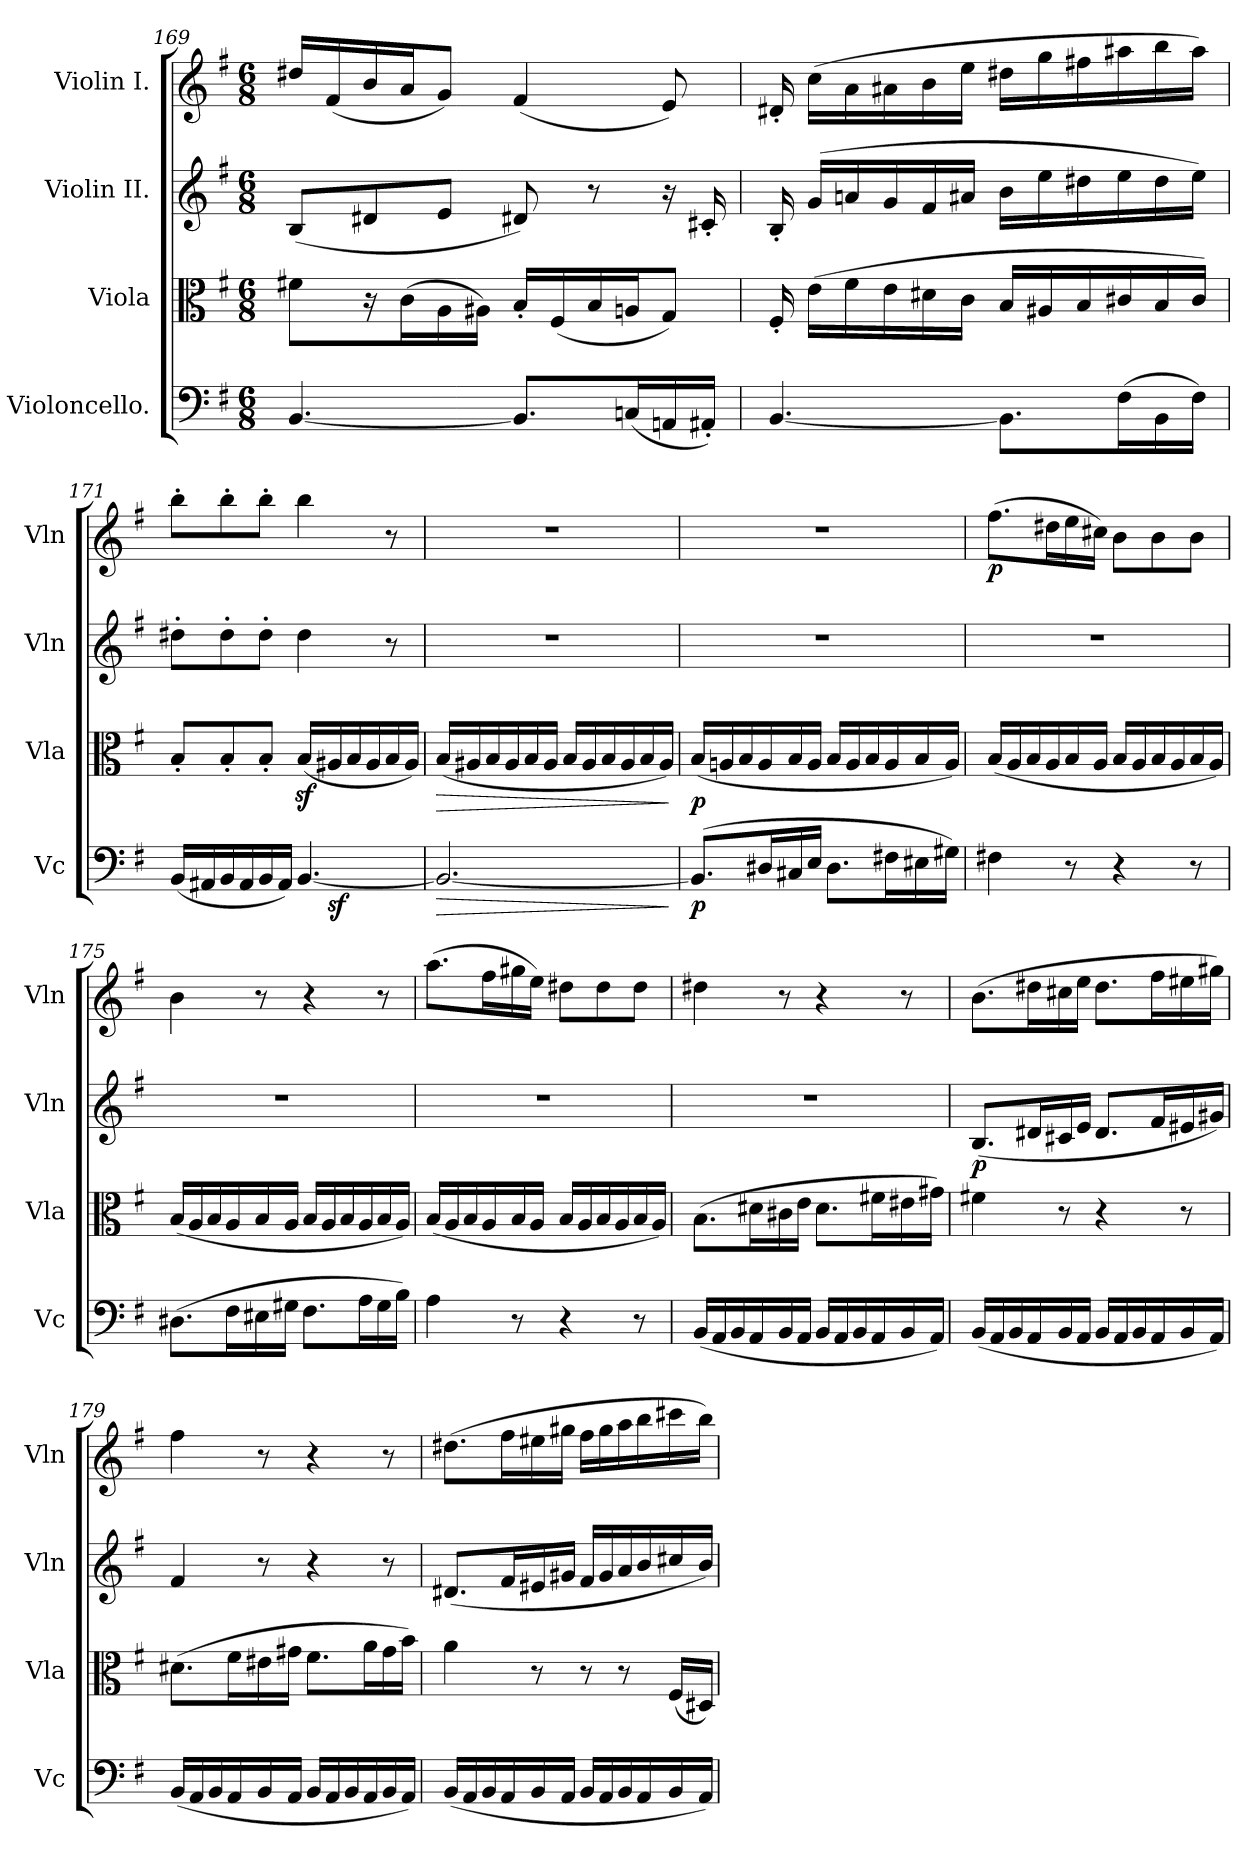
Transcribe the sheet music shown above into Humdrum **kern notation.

**kern	**dynam	**kern	**dynam	**kern	**dynam	**kern	**dynam
*part4	*part4	*part3	*part3	*part2	*part2	*part1	*part1
*staff4	*staff4	*staff3	*staff3	*staff2	*staff2	*staff1	*staff1
*I"Violoncello.	*	*I"Viola	*	*I"Violin II.	*	*I"Violin I.	*
*I'Vc	*	*I'Vla	*	*I'Vln	*	*I'Vln	*
*clefF4	*	*clefC3	*	*clefG2	*	*clefG2	*
*k[f#]	*	*k[f#]	*	*k[f#]	*	*k[f#]	*
*e:	*	*e:	*	*e:	*	*e:	*
*M6/8	*	*M6/8	*	*M6/8	*	*M6/8	*
=169	=169	=169	=169	=169	=169	=169	=169
[4.BB/	.	8f#X\L	.	(<8B/L	.	16dd#X/LL	.
.	.	.	.	.	.	(<16f#/	.
.	.	16r	.	8d#X/	.	16b/	.
.	.	(>16c\L	.	.	.	16a/J	.
.	.	16A\	.	8e/J	.	8g/J)	.
.	.	16A#X\JJ)	.	.	.	.	.
8.BB/L]	.	16B'</LL	.	8d#X/)	.	(<4f#/	.
.	.	(<16F#/	.	.	.	.	.
.	.	16B/	.	8r	.	.	.
(<16Cn/L	.	16An/J	.	.	.	.	.
16AAn/	.	8G/J)	.	16r	.	8e/)	.
16AA#X'</JJ)	.	.	.	16c#X'</	.	.	.
=170	=170	=170	=170	=170	=170	=170	=170
[4.BB/	.	16F#'</	.	16B'</	.	16d#X'</	.
.	.	(>16e\LL	.	(>16g/LL	.	(>16cc\LL	.
.	.	16f#\	.	16an/	.	16a\	.
.	.	16e\	.	16g/	.	16a#X\	.
.	.	16d#X\	.	16f#/	.	16b\	.
.	.	16c\JJ	.	16a#X/JJ	.	16ee\JJ	.
8.BB\L]	.	16B/LL	.	16b\LL	.	16dd#X\LL	.
.	.	16A#X/	.	16ee\	.	16gg\	.
.	.	16B/	.	16dd#X\	.	16ff#X\	.
(>16F#\L	.	16c#X/	.	16ee\	.	16aa#X\	.
16BB\	.	16B/	.	16dd#\	.	16bb\	.
16F#\JJ)	.	16c#/JJ)	.	16ee\JJ)	.	16aa#\JJ)	.
=171	=171	=171	=171	=171	=171	=171	=171
*^	*	*	*	*	*	*	*
(<16BB/LL	4..ryy	.	8B'</L	.	8dd#X'>\L	.	8bb'>\L	.
16AA#X/	.	.	.	.	.	.	.	.
16BB/	.	.	8B'</	.	8dd#'>\	.	8bb'>\	.
16AA#/	.	.	.	.	.	.	.	.
16BB/	.	.	8B'</J	.	8dd#'>\J	.	8bb'>\J	.
16AA#/JJ)	.	.	.	.	.	.	.	.
[4.BB/	.	.	(<16Bz</LL	.	4dd#\	.	4bb\	.
!	!	!LO:DY:b	!	!	!	!	!	!
.	4ryy	sf	16A#X/	.	.	.	.	.
.	.	.	16B/	.	.	.	.	.
.	.	.	16A#/	.	.	.	.	.
.	.	.	16B/	.	8r	.	8r	.
.	16ryy	.	16A#/JJ)	.	.	.	.	.
!!LO:PB:g=z
=172	=172	=172	=172	=172	=172	=172	=172	=172
!	!	!LO:HP:b	!	!LO:HP:b	!	!	!	!
*v	*v	*	*	*	*	*	*	*
2.BB/_	>	(<16B/LL	>	2.r	.	2.r	.
.	.	16A#X/	.	.	.	.	.
.	.	16B/	.	.	.	.	.
.	.	16A#/	.	.	.	.	.
.	.	16B/	.	.	.	.	.
.	.	16A#/JJ	.	.	.	.	.
.	.	16B/LL	.	.	.	.	.
.	.	16A#/	.	.	.	.	.
.	.	16B/	.	.	.	.	.
.	.	16A#/	.	.	.	.	.
.	.	16B/	.	.	.	.	.
.	.	16A#/JJ)	.	.	.	.	.
.	]	.	]	.	.	.	.
=173	=173	=173	=173	=173	=173	=173	=173
!	!LO:DY:b	!	!LO:DY:b	!	!	!	!
(>8.BB/L]	p	(<16B/LL	p	2.r	.	2.r	.
.	.	16An/	.	.	.	.	.
.	.	16B/	.	.	.	.	.
16D#X/L	.	16A/	.	.	.	.	.
16C#X/	.	16B/	.	.	.	.	.
16E/JJ	.	16A/JJ	.	.	.	.	.
8.D#\L	.	16B/LL	.	.	.	.	.
.	.	16A/	.	.	.	.	.
.	.	16B/	.	.	.	.	.
16F#X\L	.	16A/	.	.	.	.	.
16E#X\	.	16B/	.	.	.	.	.
16G#X\JJ)	.	16A/JJ)	.	.	.	.	.
=174	=174	=174	=174	=174	=174	=174	=174
!	!	!	!	!	!	!	!LO:DY:b
4F#X\	.	(<16B/LL	.	2.r	.	(>8.ff#\L	p
.	.	16A/	.	.	.	.	.
.	.	16B/	.	.	.	.	.
.	.	16A/	.	.	.	16dd#X\L	.
8r	.	16B/	.	.	.	16ee\	.
.	.	16A/JJ	.	.	.	16cc#X\JJ)	.
4r	.	16B/LL	.	.	.	8b\L	.
.	.	16A/	.	.	.	.	.
.	.	16B/	.	.	.	8b\	.
.	.	16A/	.	.	.	.	.
8r	.	16B/	.	.	.	8b\J	.
.	.	16A/JJ)	.	.	.	.	.
=175	=175	=175	=175	=175	=175	=175	=175
(>8.D#X\L	.	(<16B/LL	.	2.r	.	4b\	.
.	.	16A/	.	.	.	.	.
.	.	16B/	.	.	.	.	.
16F#\L	.	16A/	.	.	.	.	.
16E#X\	.	16B/	.	.	.	8r	.
16G#X\JJ	.	16A/JJ	.	.	.	.	.
8.F#\L	.	16B/LL	.	.	.	4r	.
.	.	16A/	.	.	.	.	.
.	.	16B/	.	.	.	.	.
16A\L	.	16A/	.	.	.	.	.
16G#\	.	16B/	.	.	.	8r	.
16B\JJ)	.	16A/JJ)	.	.	.	.	.
=176	=176	=176	=176	=176	=176	=176	=176
4A\	.	(<16B/LL	.	2.r	.	(>8.aa\L	.
.	.	16A/	.	.	.	.	.
.	.	16B/	.	.	.	.	.
.	.	16A/	.	.	.	16ff#\L	.
8r	.	16B/	.	.	.	16gg#X\	.
.	.	16A/JJ	.	.	.	16ee\JJ)	.
4r	.	16B/LL	.	.	.	8dd#X\L	.
.	.	16A/	.	.	.	.	.
.	.	16B/	.	.	.	8dd#\	.
.	.	16A/	.	.	.	.	.
8r	.	16B/	.	.	.	8dd#\J	.
.	.	16A/JJ)	.	.	.	.	.
!!LO:LB:g=z
=177	=177	=177	=177	=177	=177	=177	=177
(<16BB/LL	.	(>8.B\L	.	2.r	.	4dd#X\	.
16AA/	.	.	.	.	.	.	.
16BB/	.	.	.	.	.	.	.
16AA/	.	16d#X\L	.	.	.	.	.
16BB/	.	16c#X\	.	.	.	8r	.
16AA/JJ	.	16e\JJ	.	.	.	.	.
16BB/LL	.	8.d#\L	.	.	.	4r	.
16AA/	.	.	.	.	.	.	.
16BB/	.	.	.	.	.	.	.
16AA/	.	16f#X\L	.	.	.	.	.
16BB/	.	16e#X\	.	.	.	8r	.
16AA/JJ)	.	16g#X\JJ)	.	.	.	.	.
=178	=178	=178	=178	=178	=178	=178	=178
!	!	!	!	!	!LO:DY:b	!	!
(<16BB/LL	.	4f#X\	.	(<8.B/L	p	(>8.b\L	.
16AA/	.	.	.	.	.	.	.
16BB/	.	.	.	.	.	.	.
16AA/	.	.	.	16d#X/L	.	16dd#X\L	.
16BB/	.	8r	.	16c#X/	.	16cc#X\	.
16AA/JJ	.	.	.	16e/JJ	.	16ee\JJ	.
16BB/LL	.	4r	.	8.d#/L	.	8.dd#\L	.
16AA/	.	.	.	.	.	.	.
16BB/	.	.	.	.	.	.	.
16AA/	.	.	.	16f#/L	.	16ff#\L	.
16BB/	.	8r	.	16e#X/	.	16ee#X\	.
16AA/JJ)	.	.	.	16g#X/JJ)	.	16gg#X\JJ)	.
=179	=179	=179	=179	=179	=179	=179	=179
(<16BB/LL	.	(>8.d#X\L	.	4f#/	.	4ff#\	.
16AA/	.	.	.	.	.	.	.
16BB/	.	.	.	.	.	.	.
16AA/	.	16f#\L	.	.	.	.	.
16BB/	.	16e#X\	.	8r	.	8r	.
16AA/JJ	.	16g#X\JJ	.	.	.	.	.
16BB/LL	.	8.f#\L	.	4r	.	4r	.
16AA/	.	.	.	.	.	.	.
16BB/	.	.	.	.	.	.	.
16AA/	.	16a\L	.	.	.	.	.
16BB/	.	16g#\	.	8r	.	8r	.
16AA/JJ)	.	16b\JJ)	.	.	.	.	.
=180	=180	=180	=180	=180	=180	=180	=180
(<16BB/LL	.	4a\	.	(<8.d#X/L	.	(>8.dd#X\L	.
16AA/	.	.	.	.	.	.	.
16BB/	.	.	.	.	.	.	.
16AA/	.	.	.	16f#/L	.	16ff#\L	.
16BB/	.	8r	.	16e#X/	.	16ee#X\	.
16AA/JJ	.	.	.	16g#X/JJ	.	16gg#X\JJ	.
16BB/LL	.	8r	.	16f#/LL	.	16ff#\LL	.
16AA/	.	.	.	16g#/	.	16gg#\	.
16BB/	.	8r	.	16a/	.	16aa\	.
16AA/	.	.	.	16b/	.	16bb\	.
16BB/	.	(<16F#/LL	.	16cc#X/	.	16ccc#X\	.
16AA/JJ)	.	16D#X/JJ)	.	16b/JJ)	.	16bb\JJ)	.
=	=	=	=	=	=	=	=
*-	*-	*-	*-	*-	*-	*-	*-
